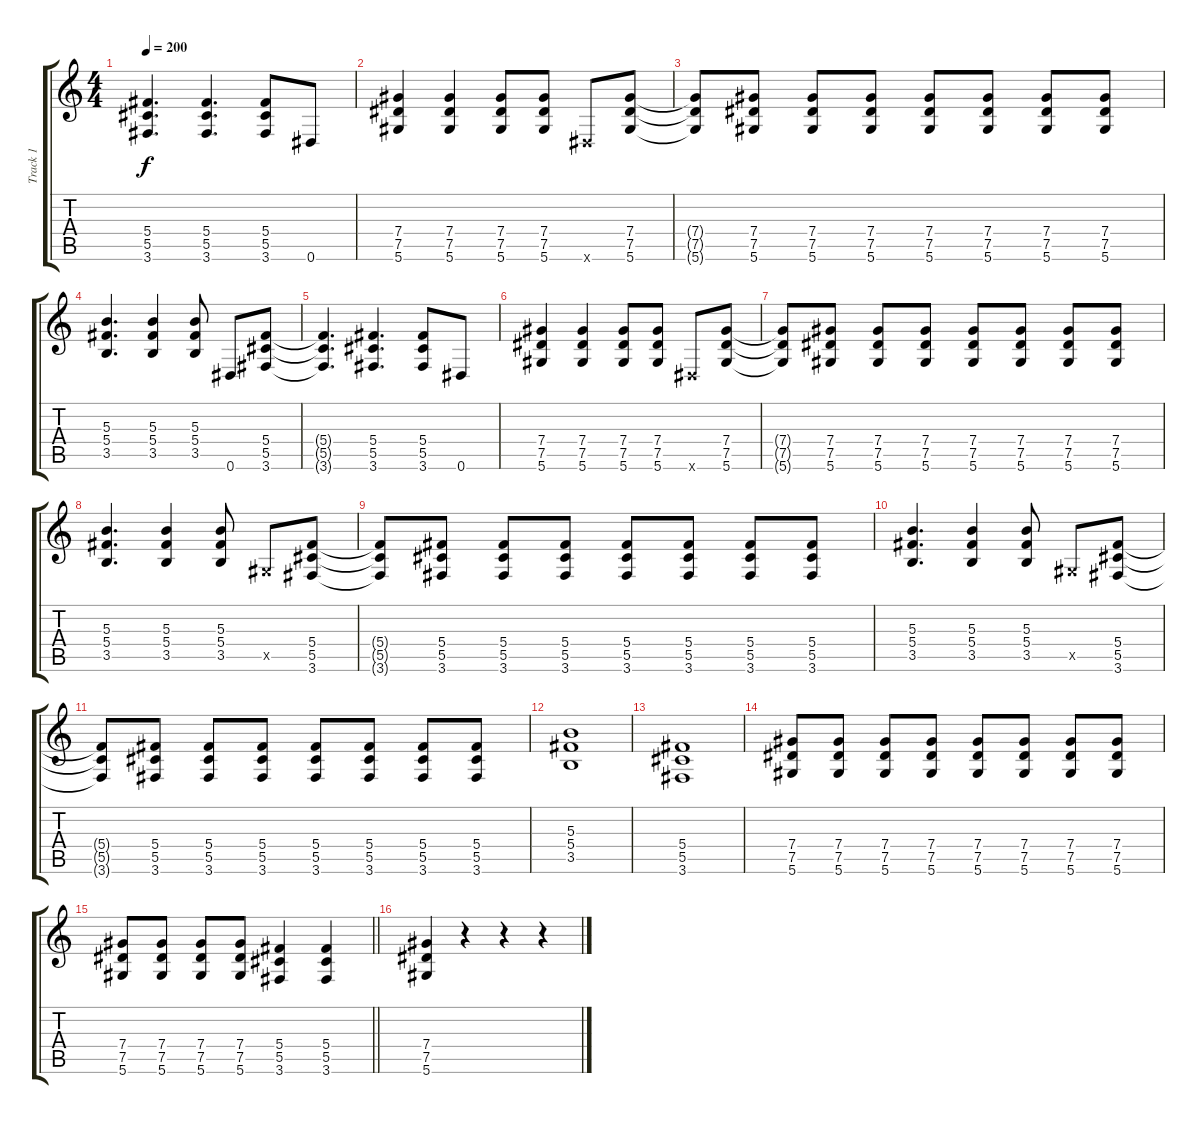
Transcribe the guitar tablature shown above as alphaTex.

\track ("Track 1" "Track 1") {instrument distortionguitar}
\staff {score tabs}
\tuning (Eb4 Bb3 Gb3 Db3 Ab2 Eb2) {hide}
\ts (4 4)
\tempo 200
\clef g2
\ks c
(5.4{t} 5.5{t} 3.6{t}).4{d dy f} (5.4 5.5 3.6).4{d} (5.4 5.5 3.6).8 0.6.8 |
(7.4 7.5 5.6).4 (7.4 7.5 5.6).4 (7.4 7.5 5.6).8 (7.4 7.5 5.6).8 0.6{x}.8 (7.4 7.5 5.6).8 |
(7.4{t} 7.5{t} 5.6{t}).8 (7.4 7.5 5.6).8 (7.4 7.5 5.6).8 (7.4 7.5 5.6).8 (7.4 7.5 5.6).8 (7.4 7.5 5.6).8 (7.4 7.5 5.6).8 (7.4 7.5 5.6).8 |
(5.3 5.4 3.5).4{d} (5.3 5.4 3.5).4 (5.3 5.4 3.5).8 0.6.8 (5.4 5.5 3.6).8 |
(5.4{t} 5.5{t} 3.6{t}).4{d} (5.4 5.5 3.6).4{d} (5.4 5.5 3.6).8 0.6.8 |
(7.4 7.5 5.6).4 (7.4 7.5 5.6).4 (7.4 7.5 5.6).8 (7.4 7.5 5.6).8 0.6{x}.8 (7.4 7.5 5.6).8 |
(7.4{t} 7.5{t} 5.6{t}).8 (7.4 7.5 5.6).8 (7.4 7.5 5.6).8 (7.4 7.5 5.6).8 (7.4 7.5 5.6).8 (7.4 7.5 5.6).8 (7.4 7.5 5.6).8 (7.4 7.5 5.6).8 |
(5.3 5.4 3.5).4{d} (5.3 5.4 3.5).4 (5.3 5.4 3.5).8 0.5{x}.8 (5.4 5.5 3.6).8 |
(5.4{t} 5.5{t} 3.6{t}).8 (5.4 5.5 3.6).8 (5.4 5.5 3.6).8 (5.4 5.5 3.6).8 (5.4 5.5 3.6).8 (5.4 5.5 3.6).8 (5.4 5.5 3.6).8 (5.4 5.5 3.6).8 |
(5.3 5.4 3.5).4{d} (5.3 5.4 3.5).4 (5.3 5.4 3.5).8 0.5{x}.8 (5.4 5.5 3.6).8 |
(5.4{t} 5.5{t} 3.6{t}).8 (5.4 5.5 3.6).8 (5.4 5.5 3.6).8 (5.4 5.5 3.6).8 (5.4 5.5 3.6).8 (5.4 5.5 3.6).8 (5.4 5.5 3.6).8 (5.4 5.5 3.6).8 |
(5.3 5.4 3.5).1 |
(5.4 5.5 3.6).1 |
(7.4 7.5 5.6).8 (7.4 7.5 5.6).8 (7.4 7.5 5.6).8 (7.4 7.5 5.6).8 (7.4 7.5 5.6).8 (7.4 7.5 5.6).8 (7.4 7.5 5.6).8 (7.4 7.5 5.6).8 |
\barLineRight lightlight
(7.4 7.5 5.6).8 (7.4 7.5 5.6).8 (7.4 7.5 5.6).8 (7.4 7.5 5.6).8 (5.4 5.5 3.6).4 (5.4 5.5 3.6).4 |
(7.4 7.5 5.6).4 r.4 r.4 r.4
